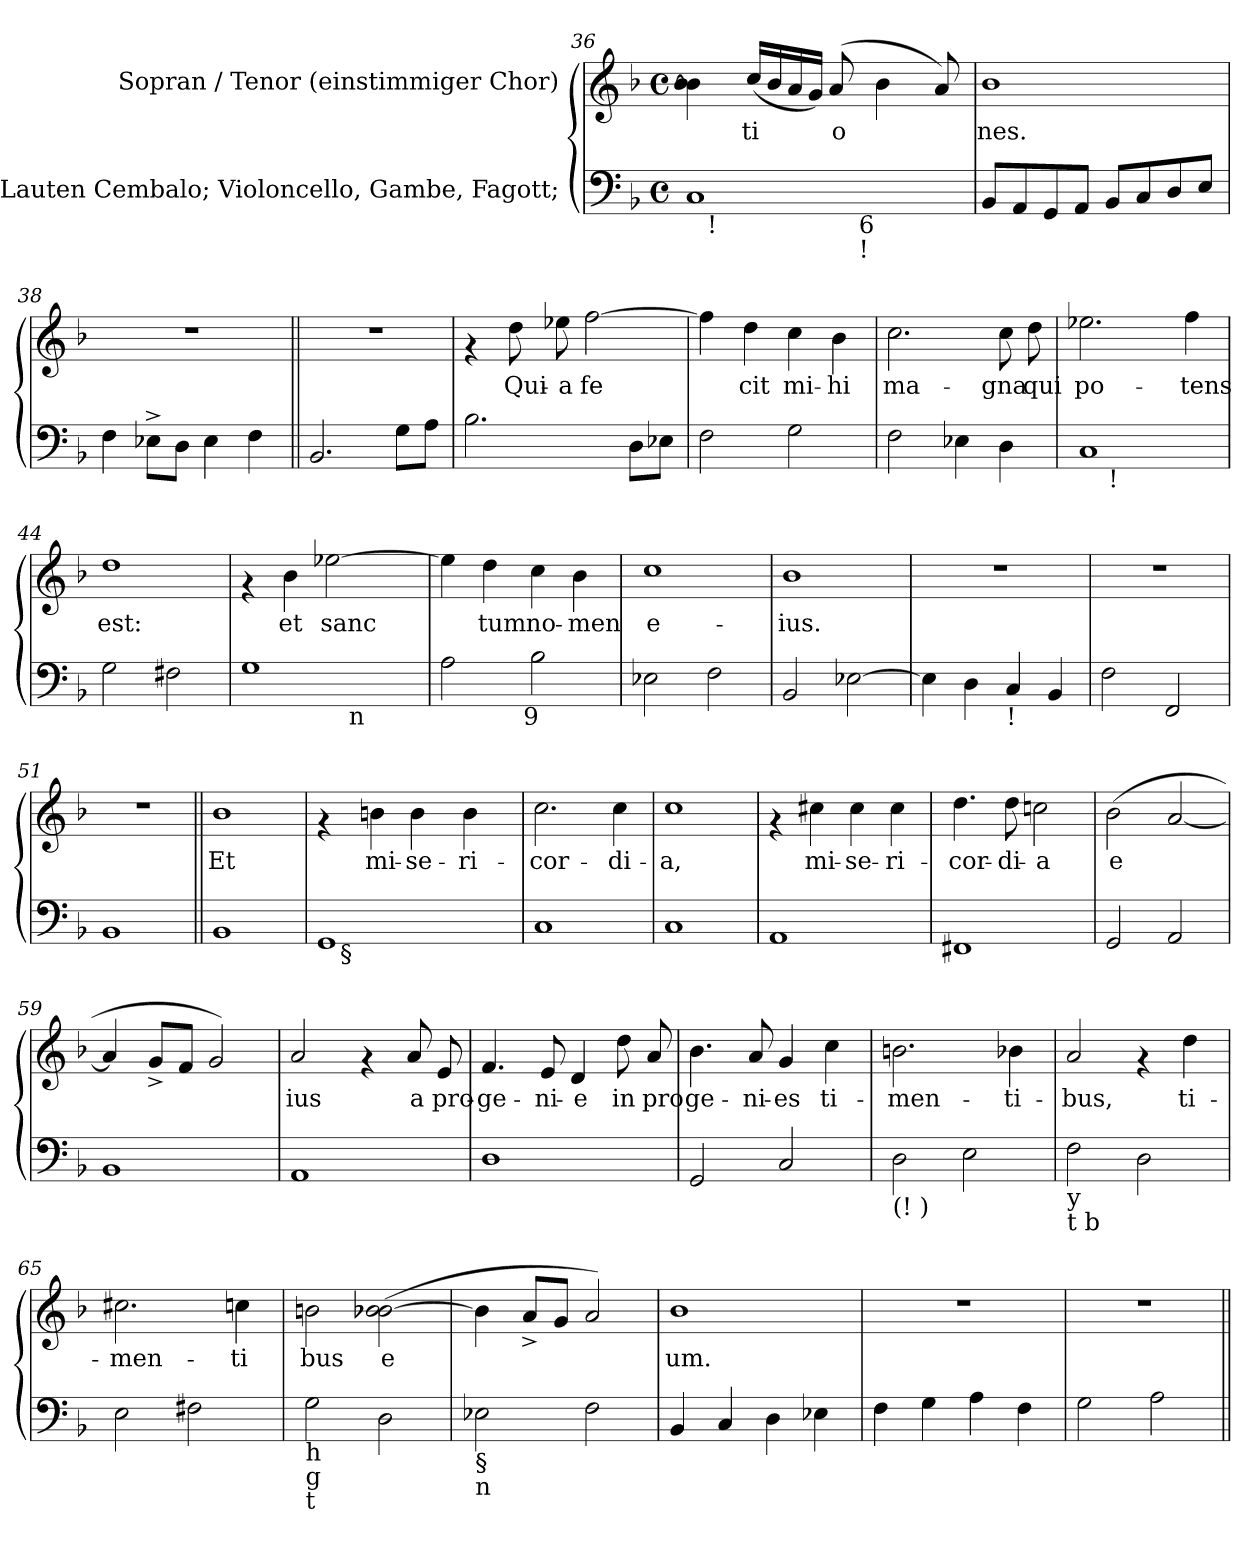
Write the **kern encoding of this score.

**kern	**kern	**text
*part2	*part1	*part1
*staff2	*staff1	*staff1
*I"(Orgel, Lauten Cembalo;  Violoncello, Gambe, Fagott;	*I"Sopran / Tenor  (einstimmiger Chor)	*
!!LO:LB:g=z
*clefF4	*clefG2	*
*k[b-]	*k[b-]	*
*F:	*F:	*
*M4/4	*M4/4	*
*met(c)	*met(c)	*
=36	=36	=36
!	!	!LO:LY:b:cj
*^	*	*
*	*^	*	*
1C	16ryy	2ryy	4b-\ 4b-\]	--
!	!LO:TX:b:t=!	!	!	!
.	2...ryy	.	.	.
!	!	!	!	!LO:LY:b:cj
.	.	.	(<16cc/L	-ti-
!	!	!	!	!LO:LY:b:cj
.	.	.	16b-/	--
!	!	!	!	!LO:LY:b:cj
.	.	.	16a/	--
!	!	!	!	!LO:LY:b:cj
.	.	.	16g/J)	--
!	!	!	!	!LO:LY:b:cj
.	.	16ryy	(>8a/	-o-
.	.	64ryy	.	.
!	!	!LO:TX:b:t=6	!	!
!	!	!LO:TX:b:t=!	!	!
.	.	4ryy	.	.
!	!	!	!	!LO:LY:b:cj
.	.	.	4b-\	--
.	.	8ryy	.	.
!	!	!	!	!LO:LY:b:cj
.	.	.	8a/)	--
.	.	32.ryy	.	.
=37	=37	=37	=37	=37
!	!	!	!	!LO:LY:b:cj
*v	*v	*v	*	*
8BB-/L	1b-	-nes.
8AA/	.	.
8GG/	.	.
8AA/J	.	.
8BB-/L	.	.
8C/	.	.
8D/	.	.
8E/J	.	.
=38	=38	=38
4F\	1r	.
8E-X^<\L	.	.
8D\J	.	.
4E-\	.	.
4F\	.	.
=39||	=39||	=39||
2.BB-/	1r	.
8G\L	.	.
8A\J	.	.
=40	=40	=40
2.B-\	4rf	.
!	!	!LO:LY:b:cj
.	8dd\	Qui-
!	!	!LO:LY:b:cj
.	8ee-X\	-a
!	!	!LO:LY:b:cj
.	[<2ff\	fe-
8D\L	.	.
8E-X\J	.	.
!!LO:LB:g=z
=41	=41	=41
!	!	!LO:LY:b:cj
2F\	4ff\]	--
!	!	!LO:LY:b:cj
.	4dd\	-cit
!	!	!LO:LY:b:cj
2G<\	4cc\	mi-
!	!	!LO:LY:b:cj
.	4b-\	-hi
=42	=42	=42
!	!	!LO:LY:b:cj
2F\	2.cc\	ma-
4E-X\	.	.
!	!	!LO:LY:b:cj
4D\	8cc\	-gna
!	!	!LO:LY:b:cj
.	8dd\	qui
=43	=43	=43
!	!	!LO:LY:b:cj
*^	*	*
1C	8ryy	2.ee-X\	po-
!	!LO:TX:b:t=!	!	!
.	2..ryy	.	.
!	!	!	!LO:LY:b:cj
.	.	4ff\	-tens
=44	=44	=44	=44
!	!	!	!LO:LY:b:cj
*v	*v	*	*
2G\	1dd	est:
2F#X\	.	.
=45	=45	=45
*^	*	*
1G	2ryy	4rf	.
!	!	!	!LO:LY:b:cj
.	.	4b-\	et
!	!	!	!LO:LY:b:cj
.	16.ryy	[>2ee-X\	sanc-
!	!LO:TX:b:t=n	!	!
.	4ryy	.	.
.	8ryy	.	.
.	32ryy	.	.
=46	=46	=46	=46
!	!	!	!LO:LY:b:cj
2A\	4ryy	4ee-\]	--
!	!	!	!LO:LY:b:cj
.	8...ryy	4dd\	-tum
!	!LO:TX:b:t=9	!	!
.	2ryy	.	.
!	!	!	!LO:LY:b:cj
2B-\	.	4cc\	no-
!	!	!	!LO:LY:b:cj
.	.	4b-\	-men
.	64ryy	.	.
=47	=47	=47	=47
!	!	!	!LO:LY:b:cj
*v	*v	*	*
2E-X\	1cc	e-
2F\	.	.
!!LO:LB:g=z
=48	=48	=48
!	!	!LO:LY:b:cj
2BB-/	1b-	-ius.
[>2E-X\	.	.
=49	=49	=49
4E-\]	1r	.
4D\	.	.
!LO:TX:b:t=!	!	!
4C/	.	.
4BB-/	.	.
=50	=50	=50
2F<\	1r	.
2FF</	.	.
=51	=51	=51
1BB-	1r	.
=52||	=52||	=52||
!	!	!LO:LY:b:cj
1BB-	1b-	Et
=53	=53	=53
*^	*	*
1GG	16.ryy	4rf	.
!	!LO:TX:b:t=§	!	!
.	2ryy	.	.
!	!	!	!LO:LY:b:cj
.	.	4bn\	mi-
!	!	!	!LO:LY:b:cj
.	.	4b\	-se-
.	4ryy	.	.
!	!	!	!LO:LY:b:cj
.	.	4b\	-ri-
.	8ryy	.	.
.	32ryy	.	.
=54	=54	=54	=54
!	!	!	!LO:LY:b:cj
*v	*v	*	*
1C	2.cc\	-cor-
!	!	!LO:LY:b:cj
.	4cc\	-di-
=55	=55	=55
!	!	!LO:LY:b:cj
1C	1cc	-a,
!!LO:LB:g=z
=56	=56	=56
1AA	4rf	.
!	!	!LO:LY:b:cj
.	4cc#X\	mi-
!	!	!LO:LY:b:cj
.	4cc#\	-se-
!	!	!LO:LY:b:cj
.	4cc#\	-ri-
=57	=57	=57
!	!	!LO:LY:b:cj
1FF#X	4.dd\	-cor-
!	!	!LO:LY:b:cj
.	8dd\	-di-
!	!	!LO:LY:b:cj
.	2ccn\	-a
=58	=58	=58
!	!	!LO:LY:b:cj
2GG/	(>2b-\	e-
!	!	!LO:LY:b:cj
2AA/	[<2a/	--
=59	=59	=59
!	!	!LO:LY:b:cj
1BB-	4a/]	--
!	!	!LO:LY:b:cj
.	8g^>/L	--
!	!	!LO:LY:b:cj
.	8f/J	--
!	!	!LO:LY:b:cj
.	2g/)	--
=60	=60	=60
!	!	!LO:LY:b:cj
1AA	2a/	-ius
.	4rf	.
!	!	!LO:LY:b:cj
.	8a/	a
!	!	!LO:LY:b:cj
.	8e/	pro-
=61	=61	=61
!	!	!LO:LY:b:cj
1D	4.f/	-ge-
!	!	!LO:LY:b:cj
.	8e/	-ni-
!	!	!LO:LY:b:cj
.	4d/	-e
!	!	!LO:LY:b:cj
.	8dd\	in
!	!	!LO:LY:b:cj
.	8a/	pro
!!LO:PB:g=z
=62	=62	=62
!	!	!LO:LY:b:cj
2GG/	4.b-\	ge-
!	!	!LO:LY:b:cj
.	8a/	-ni-
!	!	!LO:LY:b:cj
2C/	4g/	-es
!	!	!LO:LY:b:cj
.	4cc\	ti-
=63	=63	=63
!LO:TX:b:t=(! )	!	!
!	!	!LO:LY:b:cj
2D\	2.bn\	-men-
2E\	.	.
!	!	!LO:LY:b:cj
.	4b-X\	-ti-
=64	=64	=64
!LO:TX:b:t=y	!	!
!LO:TX:b:t=t b	!	!
!	!	!LO:LY:b:cj
2F\	2a/	-bus,
2D\	4rf	.
!	!	!LO:LY:b:cj
.	4dd\	ti-
=65	=65	=65
!	!	!LO:LY:b:cj
2E\	2.cc#X\	-men-
2F#X\	.	.
!	!	!LO:LY:b:cj
.	4ccn\	-ti
=66	=66	=66
!LO:TX:b:t=h	!	!
!LO:TX:b:t=g	!	!
!LO:TX:b:t=t	!	!
!	!	!LO:LY:b:cj
2G\	2bn\	bus
!	!	!LO:LY:b:cj
2D\	(>2b-X\ [>2b-X\	e-
=67	=67	=67
!LO:TX:b:t=§	!	!
!LO:TX:b:t=n	!	!
!	!	!LO:LY:b:cj
2E-X\	4b-\]	--
!	!	!LO:LY:b:cj
.	8a^>/L	--
!	!	!LO:LY:b:cj
.	8g/J	--
!	!	!LO:LY:b:cj
2F\	2a/)	--
=68	=68	=68
!	!	!LO:LY:b:cj
4BB-/	1b-	-um.
4C/	.	.
4D\	.	.
4E-X\	.	.
!!LO:LB:g=z
=69	=69	=69
4F\	1r	.
4G\	.	.
4A\	.	.
4F\	.	.
=70	=70	=70
2G\	1r	.
2A\	.	.
=||	=||	=||
*-	*-	*-
